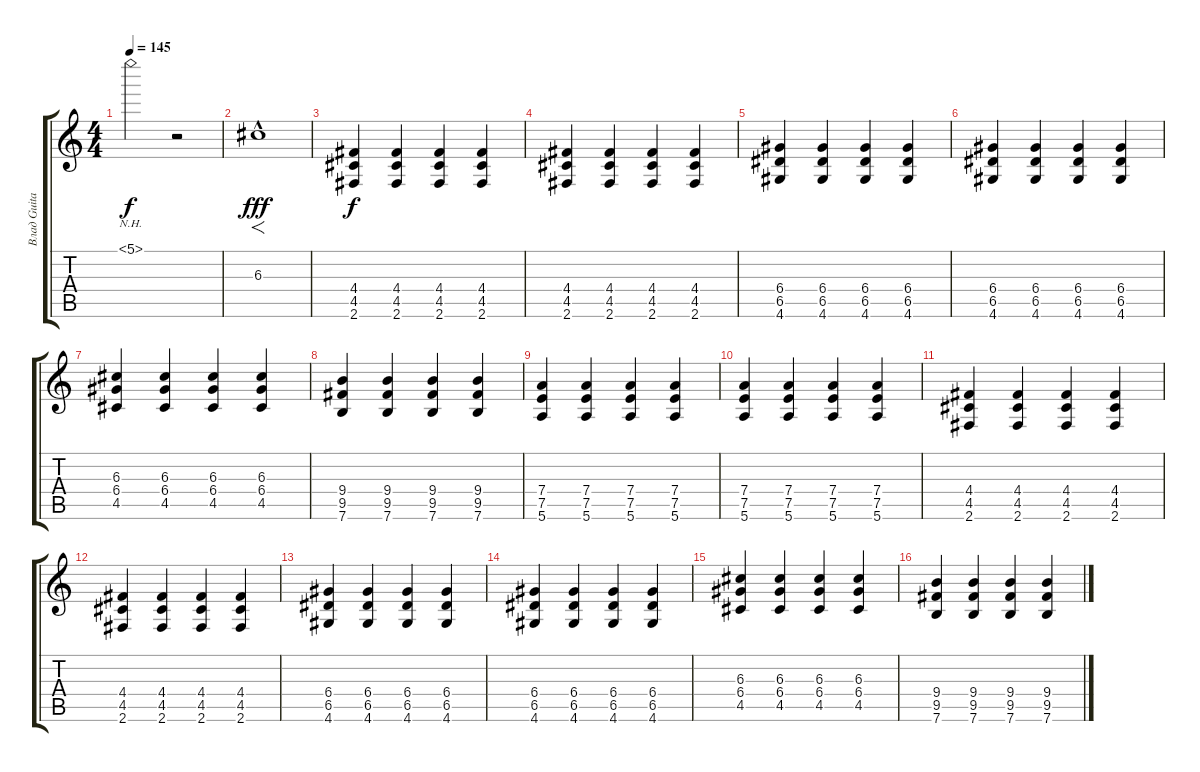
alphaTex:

\track ("Влад Guitar" "Влад Guita") {instrument overdrivenguitar}
\staff {score tabs}
\tuning (E4 B3 G3 D3 A2 E2) {hide}
\ts (4 4)
\tempo 145
\clef g2
\ks c
5.1{nh}.2{dy f} r.2 |
6.3{hac}.1{f dy fff} |
(4.4 4.5 2.6).4{dy f} (4.4 4.5 2.6).4 (4.4 4.5 2.6).4 (4.4 4.5 2.6).4 |
(4.4 4.5 2.6).4 (4.4 4.5 2.6).4 (4.4 4.5 2.6).4 (4.4 4.5 2.6).4 |
(6.4 6.5 4.6).4 (6.4 6.5 4.6).4 (6.4 6.5 4.6).4 (6.4 6.5 4.6).4 |
(6.4 6.5 4.6).4 (6.4 6.5 4.6).4 (6.4 6.5 4.6).4 (6.4 6.5 4.6).4 |
(6.3 6.4 4.5).4 (6.3 6.4 4.5).4 (6.3 6.4 4.5).4 (6.3 6.4 4.5).4 |
(9.4 9.5 7.6).4 (9.4 9.5 7.6).4 (9.4 9.5 7.6).4 (9.4 9.5 7.6).4 |
(7.4 7.5 5.6).4 (7.4 7.5 5.6).4 (7.4 7.5 5.6).4 (7.4 7.5 5.6).4 |
(7.4 7.5 5.6).4 (7.4 7.5 5.6).4 (7.4 7.5 5.6).4 (7.4 7.5 5.6).4 |
(4.4 4.5 2.6).4 (4.4 4.5 2.6).4 (4.4 4.5 2.6).4 (4.4 4.5 2.6).4 |
(4.4 4.5 2.6).4 (4.4 4.5 2.6).4 (4.4 4.5 2.6).4 (4.4 4.5 2.6).4 |
(6.4 6.5 4.6).4 (6.4 6.5 4.6).4 (6.4 6.5 4.6).4 (6.4 6.5 4.6).4 |
(6.4 6.5 4.6).4 (6.4 6.5 4.6).4 (6.4 6.5 4.6).4 (6.4 6.5 4.6).4 |
(6.3 6.4 4.5).4 (6.3 6.4 4.5).4 (6.3 6.4 4.5).4 (6.3 6.4 4.5).4 |
(9.4 9.5 7.6).4 (9.4 9.5 7.6).4 (9.4 9.5 7.6).4 (9.4 9.5 7.6).4
